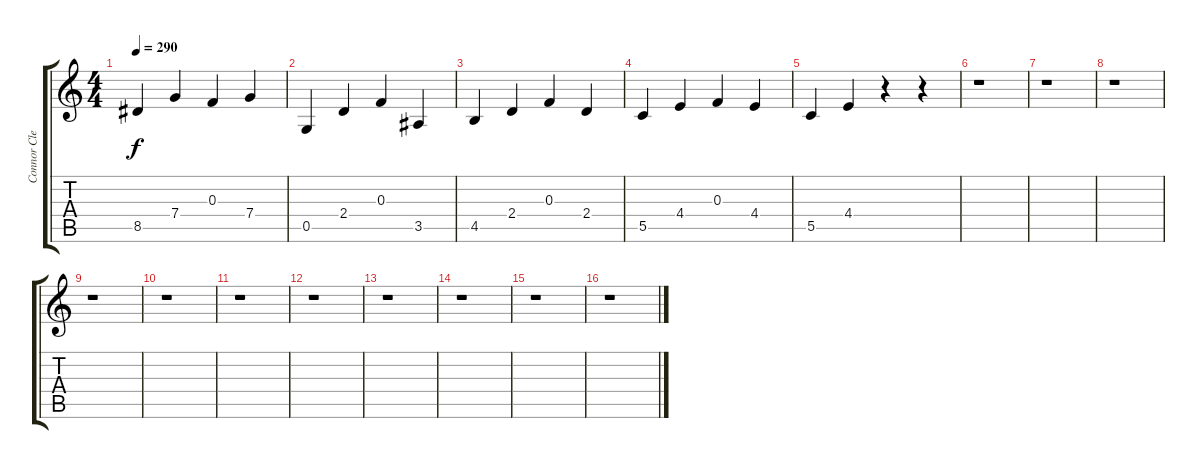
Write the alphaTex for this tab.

\track ("Connor Clean" "Connor Cle") {instrument acousticguitarsteel}
\staff {score tabs}
\tuning (D4 A3 F3 C3 G2 D2) {hide}
\ts (4 4)
\tempo 290
\clef g2
\ks c
8.5.4{dy f} 7.4.4 0.3.4 7.4.4 |
0.5.4 2.4.4 0.3.4 3.5.4 |
4.5.4 2.4.4 0.3.4 2.4.4 |
5.5.4 4.4.4 0.3.4 4.4.4 |
5.5.4 4.4.4 r.4 r.4 |
r.1 |
r.1 |
r.1 |
r.1 |
r.1 |
r.1 |
r.1 |
r.1 |
r.1 |
r.1 |
r.1
